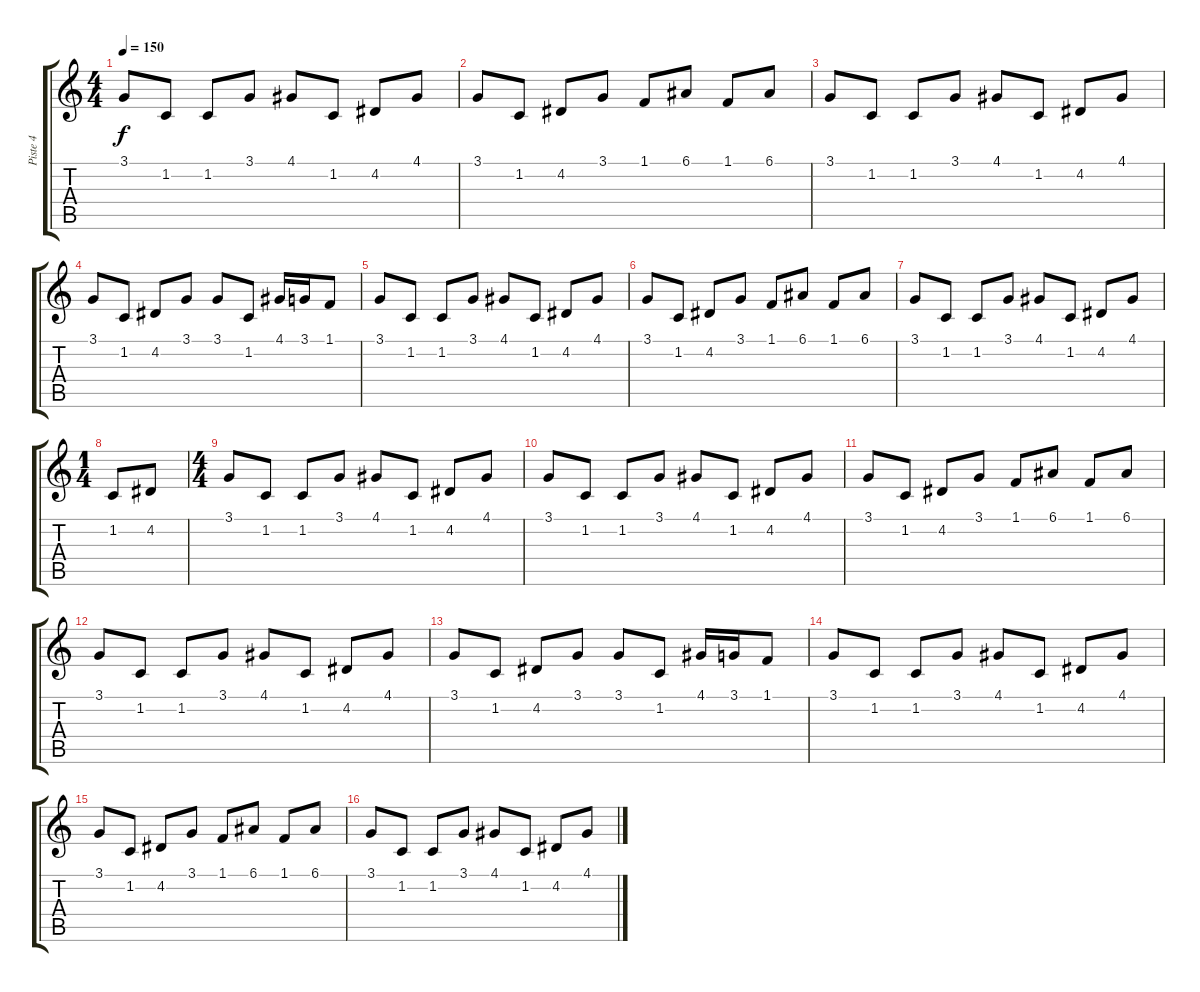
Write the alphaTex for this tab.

\track ("Piste 4" "Piste 4") {instrument pad6metallic}
\staff {score tabs}
\tuning (E4 B3 G3 D3 A2 E2) {hide}
\ts (4 4)
\tempo 150
\clef g2
\ks c
3.1.8{dy f instrument pad6metallic} 1.2.8 1.2.8 3.1.8 4.1.8 1.2.8 4.2.8 4.1.8 |
3.1.8 1.2.8 4.2.8 3.1.8 1.1.8 6.1.8 1.1.8 6.1.8 |
3.1.8 1.2.8 1.2.8 3.1.8 4.1.8 1.2.8 4.2.8 4.1.8 |
3.1.8 1.2.8 4.2.8 3.1.8 3.1.8 1.2.8 4.1.16 3.1.16 1.1.8 |
3.1.8 1.2.8 1.2.8 3.1.8 4.1.8 1.2.8 4.2.8 4.1.8 |
3.1.8 1.2.8 4.2.8 3.1.8 1.1.8 6.1.8 1.1.8 6.1.8 |
3.1.8 1.2.8 1.2.8 3.1.8 4.1.8 1.2.8 4.2.8 4.1.8 |
\ts (1 4)
1.2.8 4.2.8 |
\ts (4 4)
3.1.8 1.2.8 1.2.8 3.1.8 4.1.8 1.2.8 4.2.8 4.1.8 |
3.1.8 1.2.8 1.2.8 3.1.8 4.1.8 1.2.8 4.2.8 4.1.8 |
3.1.8 1.2.8 4.2.8 3.1.8 1.1.8 6.1.8 1.1.8 6.1.8 |
3.1.8 1.2.8 1.2.8 3.1.8 4.1.8 1.2.8 4.2.8 4.1.8 |
3.1.8 1.2.8 4.2.8 3.1.8 3.1.8 1.2.8 4.1.16 3.1.16 1.1.8 |
3.1.8 1.2.8 1.2.8 3.1.8 4.1.8 1.2.8 4.2.8 4.1.8 |
3.1.8 1.2.8 4.2.8 3.1.8 1.1.8 6.1.8 1.1.8 6.1.8 |
3.1.8 1.2.8 1.2.8 3.1.8 4.1.8 1.2.8 4.2.8 4.1.8
